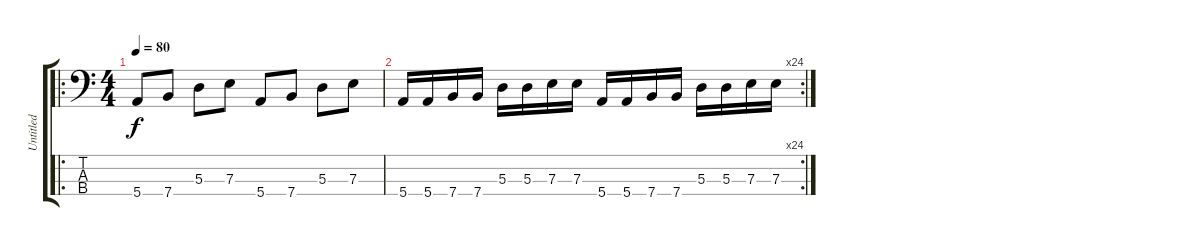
\track ("Untitled" "Untitled") {instrument electricbassfinger}
\staff {score tabs}
\tuning (G2 D2 A1 E1) {hide}
\ro
\ts (4 4)
\tempo 80
\clef f4
\ks c
5.4.8{dy f instrument electricbassfinger} 7.4.8 5.3.8 7.3.8 5.4.8 7.4.8 5.3.8 7.3.8 |
\rc 24
5.4.16 5.4.16 7.4.16 7.4.16 5.3.16 5.3.16 7.3.16 7.3.16 5.4.16 5.4.16 7.4.16 7.4.16 5.3.16 5.3.16 7.3.16 7.3.16
